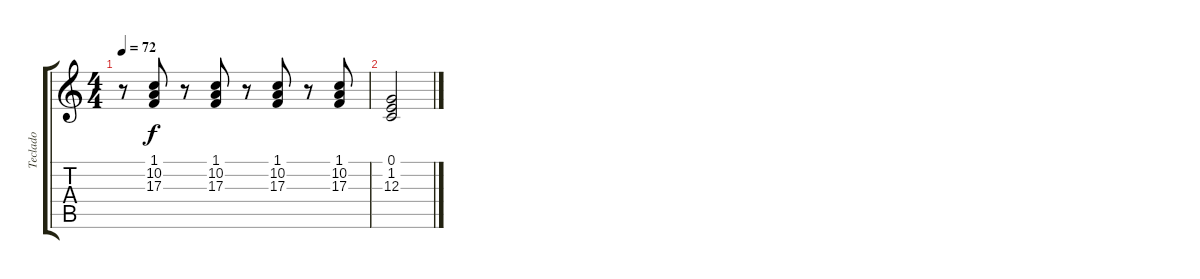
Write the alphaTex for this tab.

\track ("Teclado" "Teclado") {instrument acousticgrandpiano}
\staff {score tabs}
\tuning (E4 B3 G3 D3 A2 E2) {hide}
\ts (4 4)
\tempo 72
\clef g2
\ks c
r.8{dy f} (1.1 10.2 17.3).8 r.8 (1.1 10.2 17.3).8 r.8 (1.1 10.2 17.3).8 r.8 (1.1 10.2 17.3).8 |
(0.1 1.2 12.3).2
